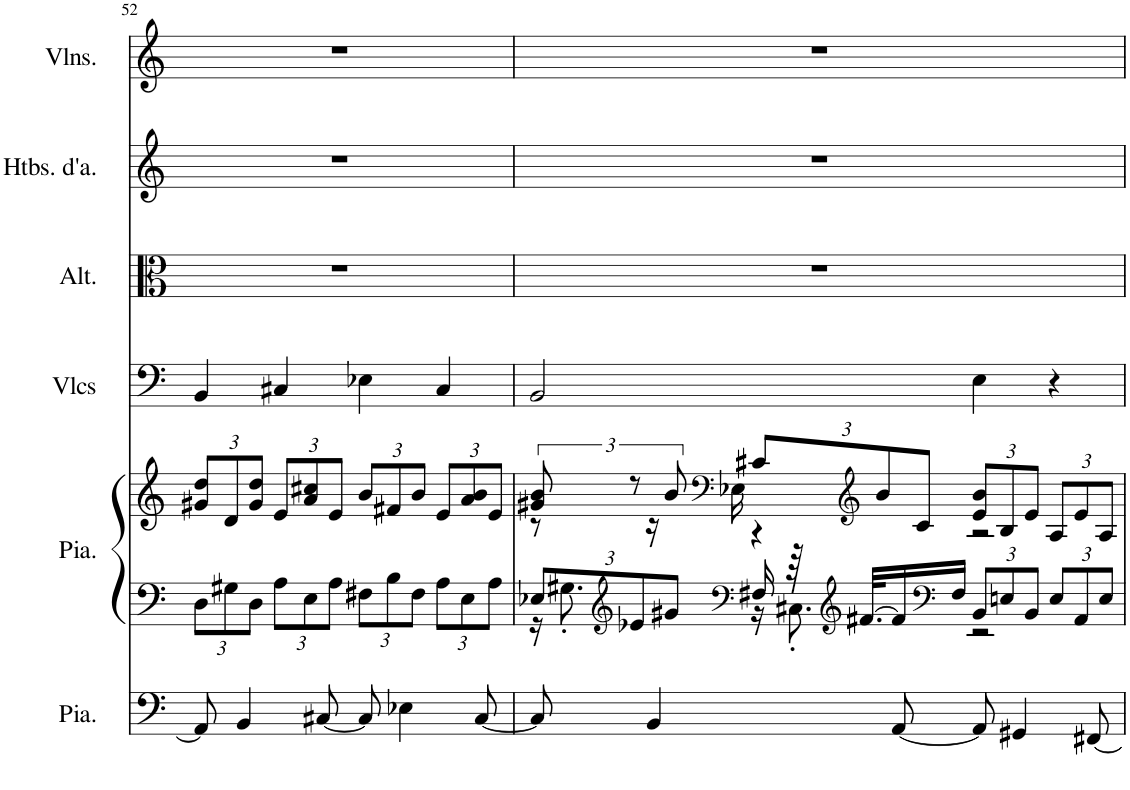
**kern	**kern	**kern	**kern	**kern	**kern	**kern
*part6	*part5	*part5	*part4	*part3	*part2	*part1
*staff7	*staff6	*staff5	*staff4	*staff3	*staff2	*staff1
*I"Piano, Pedals	*I"Piano, Organ	*	*I"Violoncelles, Bass	*I"Altos, Tenor	*I"Hautbois d'amour, Alto	*I"Violons, Soprano
*I'Pia.	*I'Pia.	*	*I'Vlcs	*I'Alt.	*I'Htbs. d'a.	*I'Vlns.
!!LO:PB:g=z
*clefF4	*clefF4	*clefG2	*clefF4	*clefC3	*clefG2	*clefG2
*	*	*	*	*	*Trd2c3	*
*k[]	*k[]	*k[]	*k[]	*k[]	*k[]	*k[]
*M4/4	*M4/4	*M4/4	*M4/4	*M4/4	*M4/4	*M4/4
*	*Xbrackettup	*Xbrackettup	*	*	*	*
=52	=52	=52	=52	=52	=52	=52
8AA/]	12D\L	12g#X/ 12dd/L	4BB/	1r	1r	1r
.	12G#X\	12d/	.	.	.	.
4BB/	.	.	.	.	.	.
.	12D\J	12g#/ 12dd/J	.	.	.	.
.	12A\L	12e/L	4C#X/	.	.	.
.	12E\	12a/ 12cc#X/	.	.	.	.
[8C#X/	.	.	.	.	.	.
.	12A\J	12e/J	.	.	.	.
8C#/]	12F#X\L	12b/L	4E-X\	.	.	.
.	12B\	12f#X/	.	.	.	.
4E-X\	.	.	.	.	.	.
.	12F#\J	12b/J	.	.	.	.
.	12A\L	12e/L	4C#/	.	.	.
.	12E\	12a/ 12b/	.	.	.	.
[8C#/	.	.	.	.	.	.
.	12A\J	12e/J	.	.	.	.
=53	=53	=53	=53	=53	=53	=53
*	*^	*	*	*	*	*
*	*	*	*brackettup	*	*	*	*
*	*	*	*^	*	*	*	*
8C#/]	12E-X/L	16r	12g#X/ 12b/	8r	2BB/	1r	1r	1r
.	.	8.G#X'\	.	.	.	.	.	.
*	*clefG2	*	*	*	*	*	*	*
.	12e-X/	.	12r	.	.	.	.	.
4BB/	.	.	.	16r	.	.	.	.
.	12g#X/J	.	12b/	.	.	.	.	.
*	*	*	*clefF4	*	*	*	*	*
.	.	.	.	16E-X\	.	.	.	.
*	*clefF4	*	*	*	*	*	*	*
*	*	*	*Xbrackettup	*	*	*	*	*
.	16F#X/	16r	12c#X/L	4r	.	.	.	.
.	64r	8.C#X'\	.	.	.	.	.	.
*	*clefG2	*	*	*	*	*	*	*
.	[32.f#X/KLL	.	.	.	.	.	.	.
*	*	*	*clefG2	*	*	*	*	*
.	.	.	12b/	.	.	.	.	.
[8AA/	16f#/]	.	.	.	.	.	.	.
.	.	.	12c#/J	.	.	.	.	.
*	*clefF4	*	*	*	*	*	*	*
.	16F#/JJ	.	.	.	.	.	.	.
8AA/]	12BB/L	2r	12e/ 12b/L	2r	4E\	.	.	.
.	12En/	.	12B/	.	.	.	.	.
4GG#X/	.	.	.	.	.	.	.	.
.	12BB/J	.	12e/J	.	.	.	.	.
.	12E/L	.	12A/L	.	4r	.	.	.
.	12AA/	.	12e/	.	.	.	.	.
[8FF#X/	.	.	.	.	.	.	.	.
.	12E/J	.	12A/J	.	.	.	.	.
*	*v	*v	*	*	*	*	*	*
*	*	*v	*v	*	*	*	*
=	=	=	=	=	=	=
*-	*-	*-	*-	*-	*-	*-
